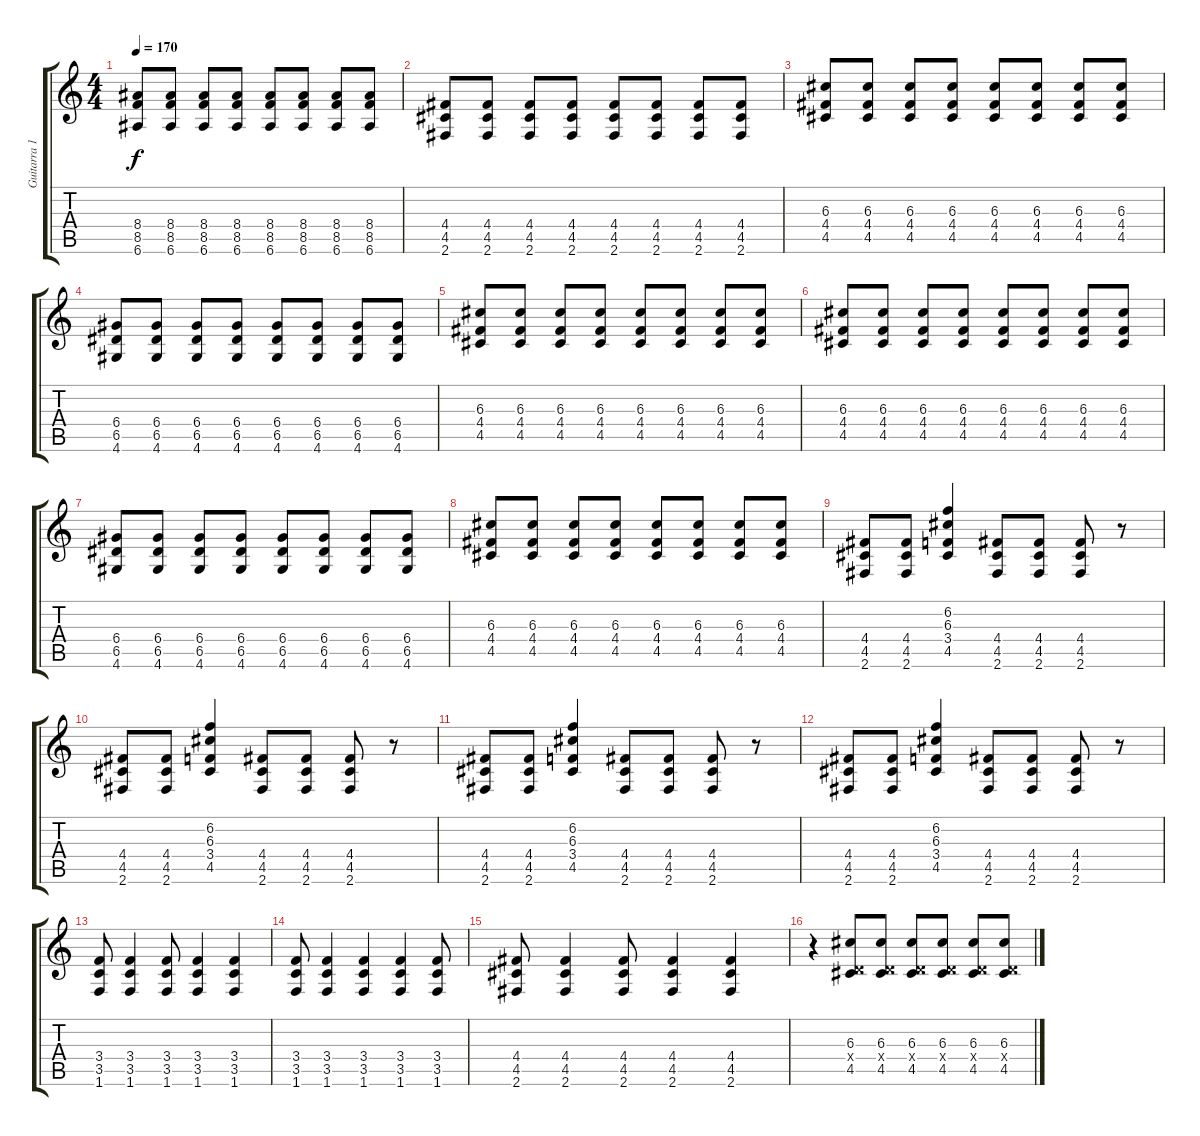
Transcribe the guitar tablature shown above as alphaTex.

\track ("Guitarra 1" "Guitarra 1") {instrument distortionguitar}
\staff {score tabs}
\tuning (E4 B3 G3 D3 A2 E2) {hide}
\ts (4 4)
\tempo 170
\clef g2
\ks c
(8.4 8.5 6.6).8{dy f} (8.4 8.5 6.6).8 (8.4 8.5 6.6).8 (8.4 8.5 6.6).8 (8.4 8.5 6.6).8 (8.4 8.5 6.6).8 (8.4 8.5 6.6).8 (8.4 8.5 6.6).8 |
(4.4 4.5 2.6).8 (4.4 4.5 2.6).8 (4.4 4.5 2.6).8 (4.4 4.5 2.6).8 (4.4 4.5 2.6).8 (4.4 4.5 2.6).8 (4.4 4.5 2.6).8 (4.4 4.5 2.6).8 |
(6.3 4.4 4.5).8 (6.3 4.4 4.5).8 (6.3 4.4 4.5).8 (6.3 4.4 4.5).8 (6.3 4.4 4.5).8 (6.3 4.4 4.5).8 (6.3 4.4 4.5).8 (6.3 4.4 4.5).8 |
(6.4 6.5 4.6).8 (6.4 6.5 4.6).8 (6.4 6.5 4.6).8 (6.4 6.5 4.6).8 (6.4 6.5 4.6).8 (6.4 6.5 4.6).8 (6.4 6.5 4.6).8 (6.4 6.5 4.6).8 |
(6.3 4.4 4.5).8 (6.3 4.4 4.5).8 (6.3 4.4 4.5).8 (6.3 4.4 4.5).8 (6.3 4.4 4.5).8 (6.3 4.4 4.5).8 (6.3 4.4 4.5).8 (6.3 4.4 4.5).8 |
(6.3 4.4 4.5).8 (6.3 4.4 4.5).8 (6.3 4.4 4.5).8 (6.3 4.4 4.5).8 (6.3 4.4 4.5).8 (6.3 4.4 4.5).8 (6.3 4.4 4.5).8 (6.3 4.4 4.5).8 |
(6.4 6.5 4.6).8 (6.4 6.5 4.6).8 (6.4 6.5 4.6).8 (6.4 6.5 4.6).8 (6.4 6.5 4.6).8 (6.4 6.5 4.6).8 (6.4 6.5 4.6).8 (6.4 6.5 4.6).8 |
(6.3 4.4 4.5).8 (6.3 4.4 4.5).8 (6.3 4.4 4.5).8 (6.3 4.4 4.5).8 (6.3 4.4 4.5).8 (6.3 4.4 4.5).8 (6.3 4.4 4.5).8 (6.3 4.4 4.5).8 |
(4.4 4.5 2.6).8 (4.4 4.5 2.6).8 (6.2 6.3 3.4 4.5).4 (4.4 4.5 2.6).8 (4.4 4.5 2.6).8 (4.4 4.5 2.6).8 r.8 |
(4.4 4.5 2.6).8 (4.4 4.5 2.6).8 (6.2 6.3 3.4 4.5).4 (4.4 4.5 2.6).8 (4.4 4.5 2.6).8 (4.4 4.5 2.6).8 r.8 |
(4.4 4.5 2.6).8 (4.4 4.5 2.6).8 (6.2 6.3 3.4 4.5).4 (4.4 4.5 2.6).8 (4.4 4.5 2.6).8 (4.4 4.5 2.6).8 r.8 |
(4.4 4.5 2.6).8 (4.4 4.5 2.6).8 (6.2 6.3 3.4 4.5).4 (4.4 4.5 2.6).8 (4.4 4.5 2.6).8 (4.4 4.5 2.6).8 r.8 |
(3.4 3.5 1.6).8 (3.4 3.5 1.6).4 (3.4 3.5 1.6).8 (3.4 3.5 1.6).4 (3.4 3.5 1.6).4 |
(3.4 3.5 1.6).8 (3.4 3.5 1.6).4 (3.4 3.5 1.6).4 (3.4 3.5 1.6).4 (3.4 3.5 1.6).8 |
(4.4 4.5 2.6).8 (4.4 4.5 2.6).4 (4.4 4.5 2.6).8 (4.4 4.5 2.6).4 (4.4 4.5 2.6).4 |
r.4 (6.3 0.4{x} 4.5).8 (6.3 0.4{x} 4.5).8 (6.3 0.4{x} 4.5).8 (6.3 0.4{x} 4.5).8 (6.3 0.4{x} 4.5).8 (6.3 0.4{x} 4.5).8
